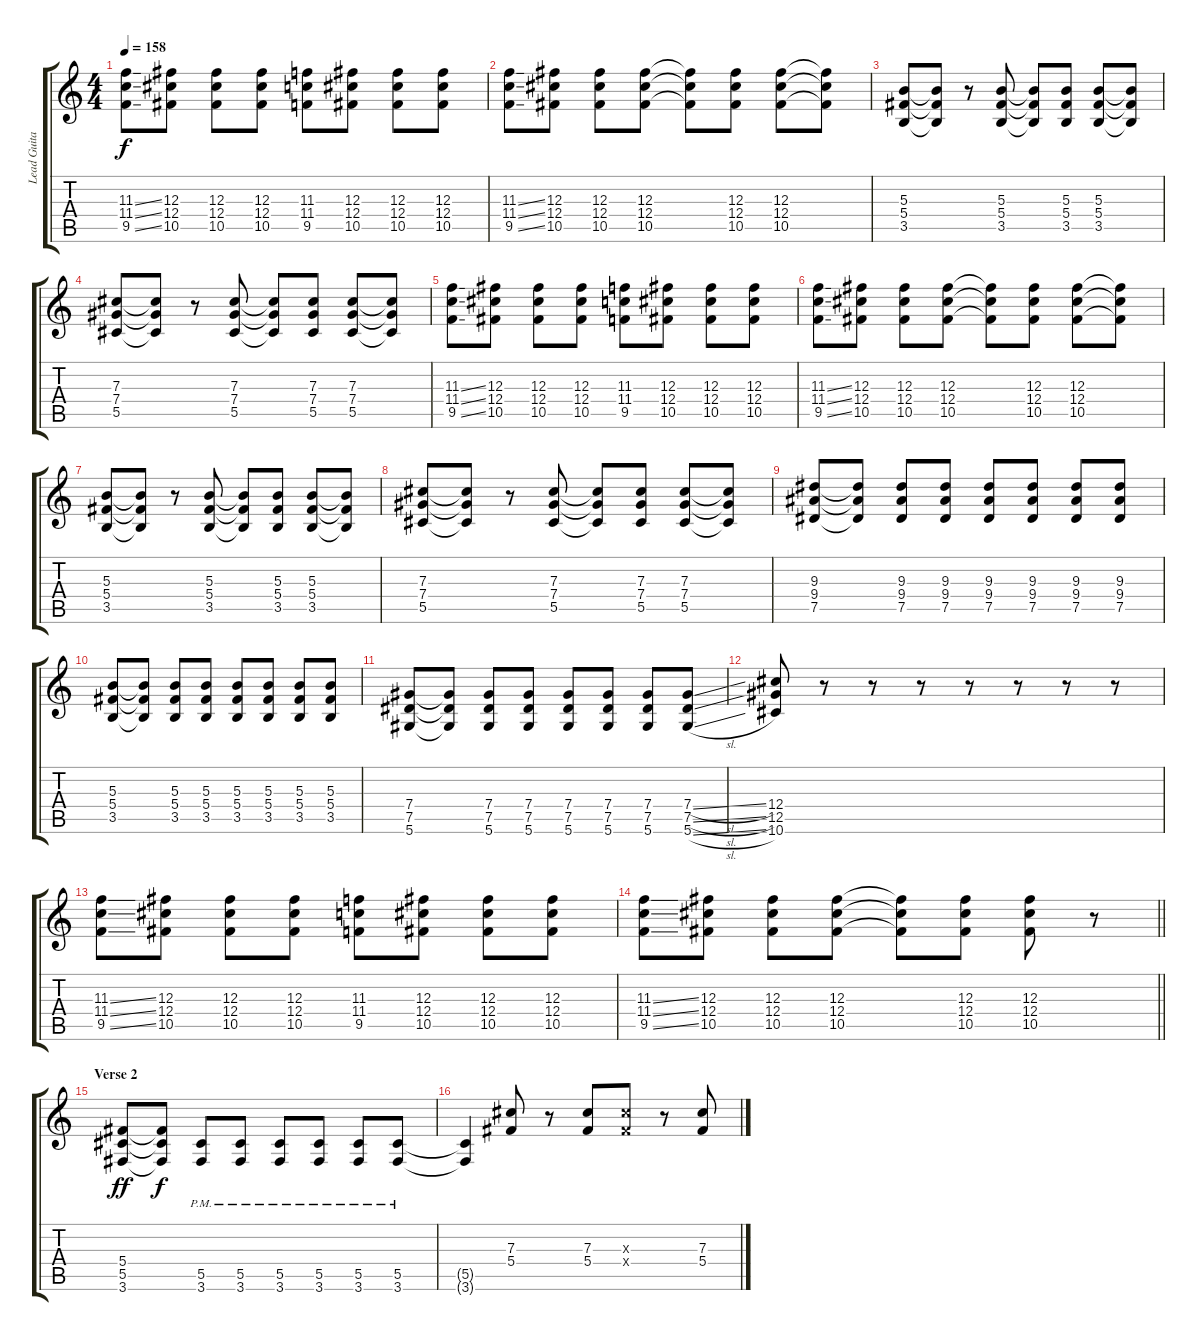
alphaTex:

\track ("Lead Guitar" "Lead Guita") {instrument overdrivenguitar}
\staff {score tabs}
\tuning (Eb4 Bb3 Gb3 Db3 Ab2 Eb2) {hide}
\ts (4 4)
\tempo 158
\clef g2
\ks c
(11.3{ss} 11.4{ss} 9.5{ss}).8{dy f} (12.3 12.4 10.5).8 (12.3 12.4 10.5).8 (12.3 12.4 10.5).8 (11.3 11.4 9.5).8 (12.3 12.4 10.5).8 (12.3 12.4 10.5).8 (12.3 12.4 10.5).8 |
(11.3{ss} 11.4{ss} 9.5{ss}).8 (12.3 12.4 10.5).8 (12.3 12.4 10.5).8 (12.3 12.4 10.5).8 (12.3{t} 12.4{t} 10.5{t}).8 (12.3 12.4 10.5).8 (12.3 12.4 10.5).8 (12.3{t} 12.4{t} 10.5{t}).8 |
(5.3 5.4 3.5).8 (5.3{t} 5.4{t} 3.5{t}).8 r.8 (5.3 5.4 3.5).8 (5.3{t} 5.4{t} 3.5{t}).8 (5.3 5.4 3.5).8 (5.3 5.4 3.5).8 (5.3{t} 5.4{t} 3.5{t}).8 |
(7.3 7.4 5.5).8 (7.3{t} 7.4{t} 5.5{t}).8 r.8 (7.3 7.4 5.5).8 (7.3{t} 7.4{t} 5.5{t}).8 (7.3 7.4 5.5).8 (7.3 7.4 5.5).8 (7.3{t} 7.4{t} 5.5{t}).8 |
(11.3{ss} 11.4{ss} 9.5{ss}).8 (12.3 12.4 10.5).8 (12.3 12.4 10.5).8 (12.3 12.4 10.5).8 (11.3 11.4 9.5).8 (12.3 12.4 10.5).8 (12.3 12.4 10.5).8 (12.3 12.4 10.5).8 |
(11.3{ss} 11.4{ss} 9.5{ss}).8 (12.3 12.4 10.5).8 (12.3 12.4 10.5).8 (12.3 12.4 10.5).8 (12.3{t} 12.4{t} 10.5{t}).8 (12.3 12.4 10.5).8 (12.3 12.4 10.5).8 (12.3{t} 12.4{t} 10.5{t}).8 |
(5.3 5.4 3.5).8 (5.3{t} 5.4{t} 3.5{t}).8 r.8 (5.3 5.4 3.5).8 (5.3{t} 5.4{t} 3.5{t}).8 (5.3 5.4 3.5).8 (5.3 5.4 3.5).8 (5.3{t} 5.4{t} 3.5{t}).8 |
(7.3 7.4 5.5).8 (7.3{t} 7.4{t} 5.5{t}).8 r.8 (7.3 7.4 5.5).8 (7.3{t} 7.4{t} 5.5{t}).8 (7.3 7.4 5.5).8 (7.3 7.4 5.5).8 (7.3{t} 7.4{t} 5.5{t}).8 |
(9.3 9.4 7.5).8 (9.3{t} 9.4{t} 7.5{t}).8 (9.3 9.4 7.5).8 (9.3 9.4 7.5).8 (9.3 9.4 7.5).8 (9.3 9.4 7.5).8 (9.3 9.4 7.5).8 (9.3 9.4 7.5).8 |
(5.3 5.4 3.5).8 (5.3{t} 5.4{t} 3.5{t}).8 (5.3 5.4 3.5).8 (5.3 5.4 3.5).8 (5.3 5.4 3.5).8 (5.3 5.4 3.5).8 (5.3 5.4 3.5).8 (5.3 5.4 3.5).8 |
(7.4 7.5 5.6).8 (7.4{t} 7.5{t} 5.6{t}).8 (7.4 7.5 5.6).8 (7.4 7.5 5.6).8 (7.4 7.5 5.6).8 (7.4 7.5 5.6).8 (7.4 7.5 5.6).8 (7.4{sl} 7.5{sl} 5.6{sl}).8 |
(12.4 12.5 10.6).8 r.8 r.8 r.8 r.8 r.8 r.8 r.8 |
(11.3{ss} 11.4{ss} 9.5{ss}).8 (12.3 12.4 10.5).8 (12.3 12.4 10.5).8 (12.3 12.4 10.5).8 (11.3 11.4 9.5).8 (12.3 12.4 10.5).8 (12.3 12.4 10.5).8 (12.3 12.4 10.5).8 |
\barLineRight lightlight
(11.3{ss} 11.4{ss} 9.5{ss}).8 (12.3 12.4 10.5).8 (12.3 12.4 10.5).8 (12.3 12.4 10.5).8 (12.3{t} 12.4{t} 10.5{t}).8 (12.3 12.4 10.5).8 (12.3 12.4 10.5).8 r.8 |
\section ("" "Verse 2")
(5.4 5.5 3.6).8{dy ff} (5.4{t} 5.5{t} 3.6{t}).8{dy f} (5.5{pm} 3.6{pm}).8 (5.5{pm} 3.6{pm}).8 (5.5{pm} 3.6{pm}).8 (5.5{pm} 3.6{pm}).8 (5.5{pm} 3.6{pm}).8 (5.5{pm} 3.6{pm}).8 |
(5.5{t} 3.6{t}).4 (7.3 5.4).8 r.8 (7.3 5.4).8 (7.3{x} 5.4{x}).8 r.8 (7.3 5.4).8
